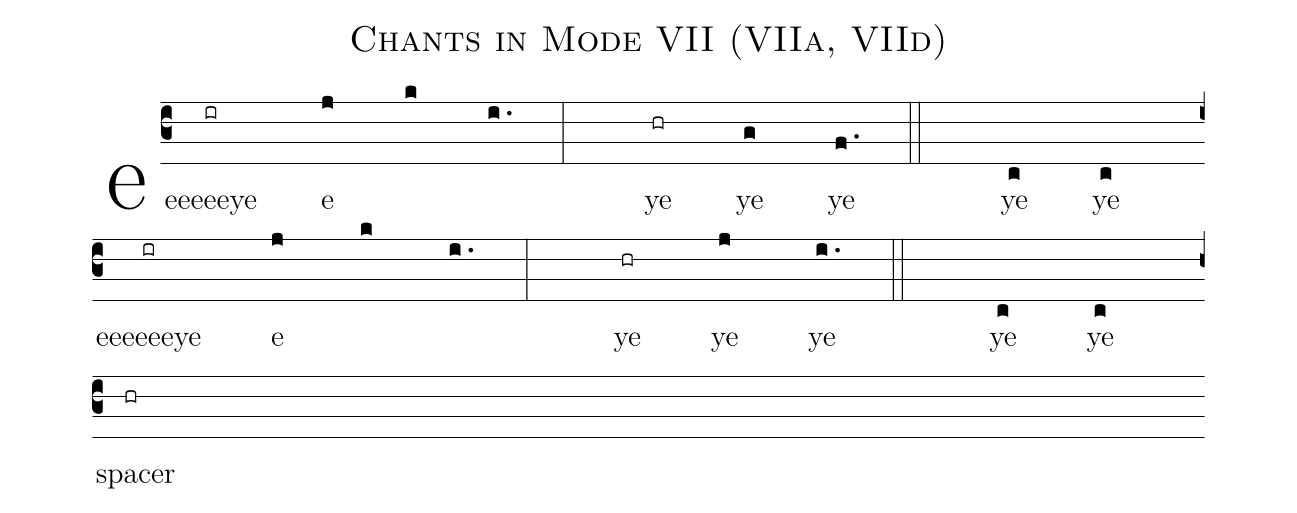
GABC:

name: Chants in Mode VII (VIIa, VIId);
%%
(c3)
eeeeeeye(ir) e(j) (k) (i. :) ye(hr) ye(g) ye(f. ::) ye(c) ye(c) (z)
eeeeeeye(ir) e(j) (k) (i. :) ye(hr) ye(j) ye(i. ::) ye(c) ye(c) (z)
spacer(hr)
